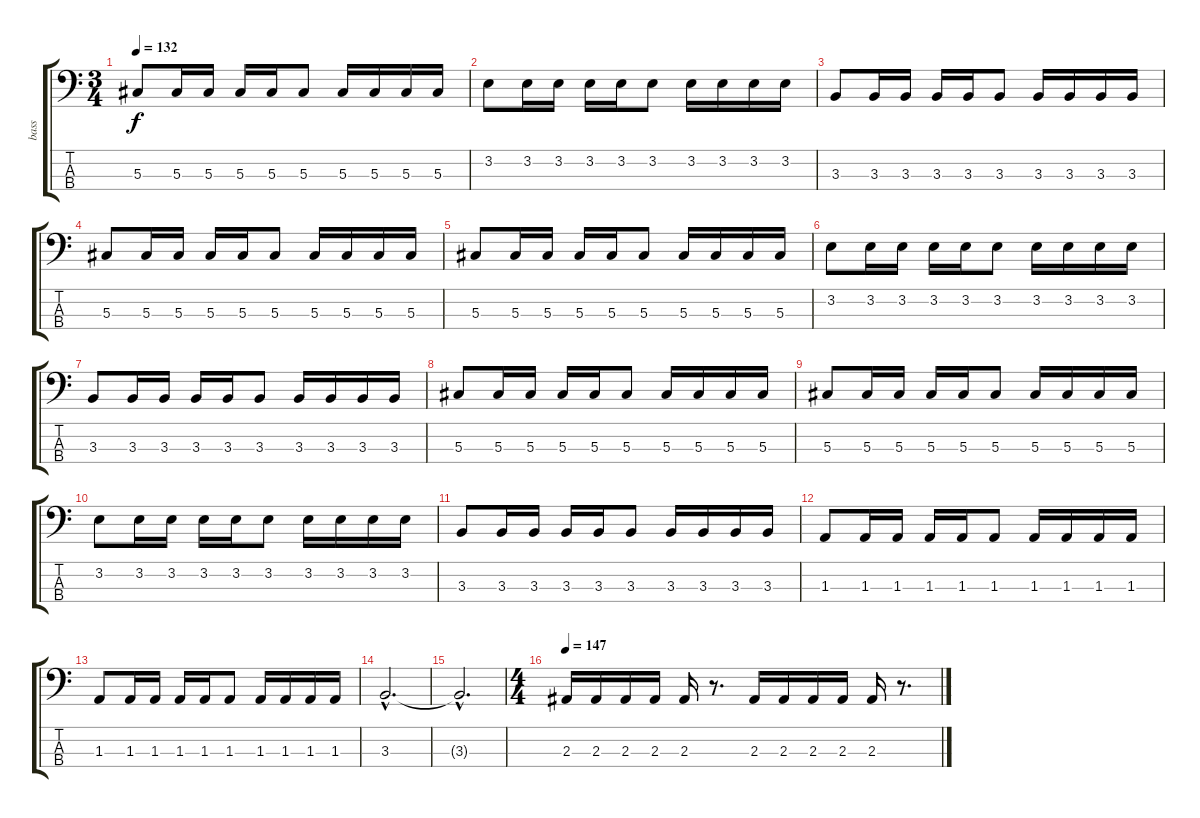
\track ("bass" "bass") {instrument electricbasspick}
\staff {score tabs}
\tuning (Gb2 Db2 Ab1 Eb1) {hide}
\ts (3 4)
\tempo 132
\clef f4
\ks c
5.3.8{dy f} 5.3.16 5.3.16 5.3.16 5.3.16 5.3.8 5.3.16 5.3.16 5.3.16 5.3.16 |
3.2.8 3.2.16 3.2.16 3.2.16 3.2.16 3.2.8 3.2.16 3.2.16 3.2.16 3.2.16 |
3.3.8 3.3.16 3.3.16 3.3.16 3.3.16 3.3.8 3.3.16 3.3.16 3.3.16 3.3.16 |
5.3.8 5.3.16 5.3.16 5.3.16 5.3.16 5.3.8 5.3.16 5.3.16 5.3.16 5.3.16 |
5.3.8 5.3.16 5.3.16 5.3.16 5.3.16 5.3.8 5.3.16 5.3.16 5.3.16 5.3.16 |
3.2.8 3.2.16 3.2.16 3.2.16 3.2.16 3.2.8 3.2.16 3.2.16 3.2.16 3.2.16 |
3.3.8 3.3.16 3.3.16 3.3.16 3.3.16 3.3.8 3.3.16 3.3.16 3.3.16 3.3.16 |
5.3.8 5.3.16 5.3.16 5.3.16 5.3.16 5.3.8 5.3.16 5.3.16 5.3.16 5.3.16 |
5.3.8 5.3.16 5.3.16 5.3.16 5.3.16 5.3.8 5.3.16 5.3.16 5.3.16 5.3.16 |
3.2.8 3.2.16 3.2.16 3.2.16 3.2.16 3.2.8 3.2.16 3.2.16 3.2.16 3.2.16 |
3.3.8 3.3.16 3.3.16 3.3.16 3.3.16 3.3.8 3.3.16 3.3.16 3.3.16 3.3.16 |
1.3.8 1.3.16 1.3.16 1.3.16 1.3.16 1.3.8 1.3.16 1.3.16 1.3.16 1.3.16 |
1.3.8 1.3.16 1.3.16 1.3.16 1.3.16 1.3.8 1.3.16 1.3.16 1.3.16 1.3.16 |
3.3{hac}.2{d} |
3.3{hac t}.2{d} |
\ts (4 4)
\tempo 147
2.3.16 2.3.16 2.3.16 2.3.16 2.3.16 r.8{d} 2.3.16 2.3.16 2.3.16 2.3.16 2.3.16 r.8{d}
